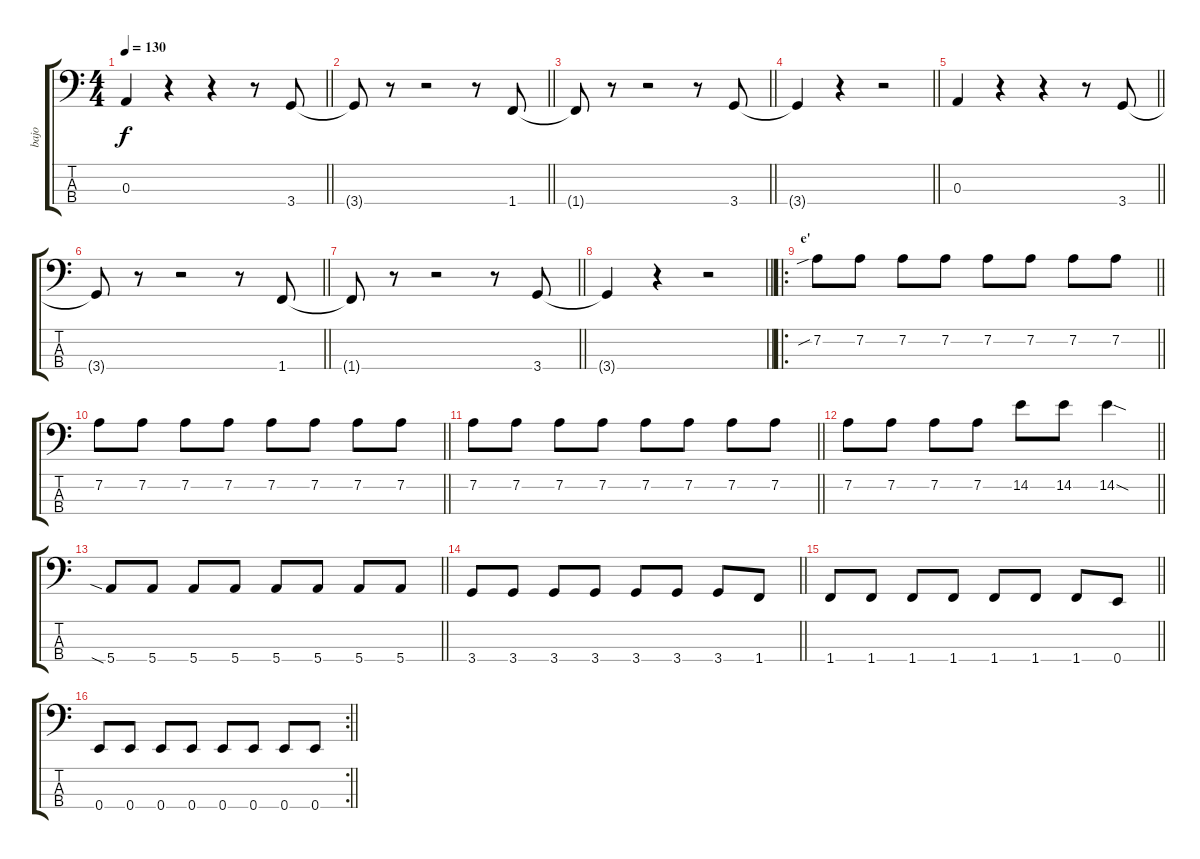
\track ("bajo" "bajo") {instrument electricbassfinger}
\staff {score tabs}
\tuning (G2 D2 A1 E1) {hide}
\ts (4 4)
\tempo 130
\clef f4
\barLineRight lightlight
\ks c
0.3.4{dy f} r.4 r.4 r.8 3.4.8 |
\barLineRight lightlight
3.4{t}.8 r.8 r.2 r.8 1.4.8 |
\barLineRight lightlight
1.4{t}.8 r.8 r.2 r.8 3.4.8 |
\barLineRight lightlight
3.4{t}.4 r.4 r.2 |
\barLineRight lightlight
0.3.4 r.4 r.4 r.8 3.4.8 |
\barLineRight lightlight
3.4{t}.8 r.8 r.2 r.8 1.4.8 |
\barLineRight lightlight
1.4{t}.8 r.8 r.2 r.8 3.4.8 |
\barLineRight lightlight
3.4{t}.4 r.4 r.2 |
\ro
\section ("" "e'")
\barLineRight lightlight
7.2{sib}.8 7.2.8 7.2.8 7.2.8 7.2.8 7.2.8 7.2.8 7.2.8 |
\barLineRight lightlight
7.2.8 7.2.8 7.2.8 7.2.8 7.2.8 7.2.8 7.2.8 7.2.8 |
\barLineRight lightlight
7.2.8 7.2.8 7.2.8 7.2.8 7.2.8 7.2.8 7.2.8 7.2.8 |
\barLineRight lightlight
7.2.8 7.2.8 7.2.8 7.2.8 14.2.8 14.2.8 14.2{sod}.4 |
\barLineRight lightlight
5.4{sia}.8 5.4.8 5.4.8 5.4.8 5.4.8 5.4.8 5.4.8 5.4.8 |
\barLineRight lightlight
3.4.8 3.4.8 3.4.8 3.4.8 3.4.8 3.4.8 3.4.8 1.4.8 |
\barLineRight lightlight
1.4.8 1.4.8 1.4.8 1.4.8 1.4.8 1.4.8 1.4.8 0.4.8 |
\rc 2
\barLineRight lightlight
0.4.8 0.4.8 0.4.8 0.4.8 0.4.8 0.4.8 0.4.8 0.4.8
